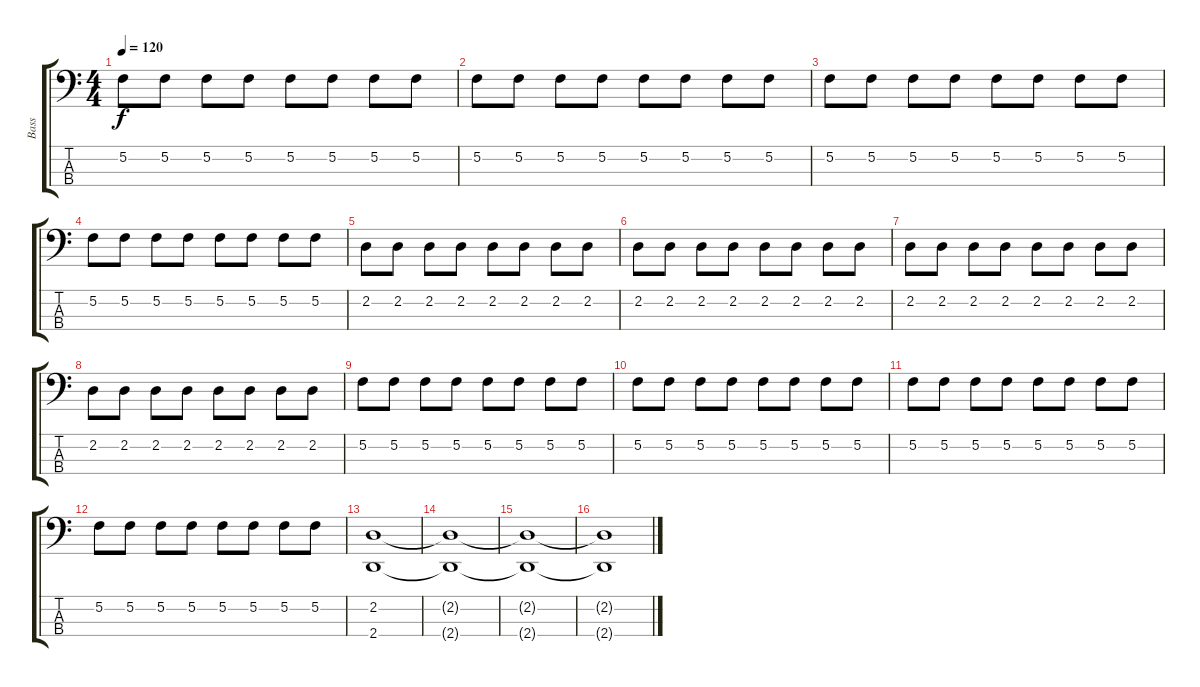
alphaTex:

\track ("Bass" "Bass") {instrument electricbassfinger}
\staff {score tabs}
\tuning (G2 C2 G1 C1) {hide}
\ts (4 4)
\tempo 120
\clef f4
\ks c
5.2.8{dy f} 5.2.8 5.2.8 5.2.8 5.2.8 5.2.8 5.2.8 5.2.8 |
5.2.8 5.2.8 5.2.8 5.2.8 5.2.8 5.2.8 5.2.8 5.2.8 |
5.2.8 5.2.8 5.2.8 5.2.8 5.2.8 5.2.8 5.2.8 5.2.8 |
5.2.8 5.2.8 5.2.8 5.2.8 5.2.8 5.2.8 5.2.8 5.2.8 |
2.2.8 2.2.8 2.2.8 2.2.8 2.2.8 2.2.8 2.2.8 2.2.8 |
2.2.8 2.2.8 2.2.8 2.2.8 2.2.8 2.2.8 2.2.8 2.2.8 |
2.2.8 2.2.8 2.2.8 2.2.8 2.2.8 2.2.8 2.2.8 2.2.8 |
2.2.8 2.2.8 2.2.8 2.2.8 2.2.8 2.2.8 2.2.8 2.2.8 |
5.2.8 5.2.8 5.2.8 5.2.8 5.2.8 5.2.8 5.2.8 5.2.8 |
5.2.8 5.2.8 5.2.8 5.2.8 5.2.8 5.2.8 5.2.8 5.2.8 |
5.2.8 5.2.8 5.2.8 5.2.8 5.2.8 5.2.8 5.2.8 5.2.8 |
5.2.8 5.2.8 5.2.8 5.2.8 5.2.8 5.2.8 5.2.8 5.2.8 |
(2.2 2.4).1 |
(2.2{t} 2.4{t}).1 |
(2.2{t} 2.4{t}).1 |
(2.2{t} 2.4{t}).1
